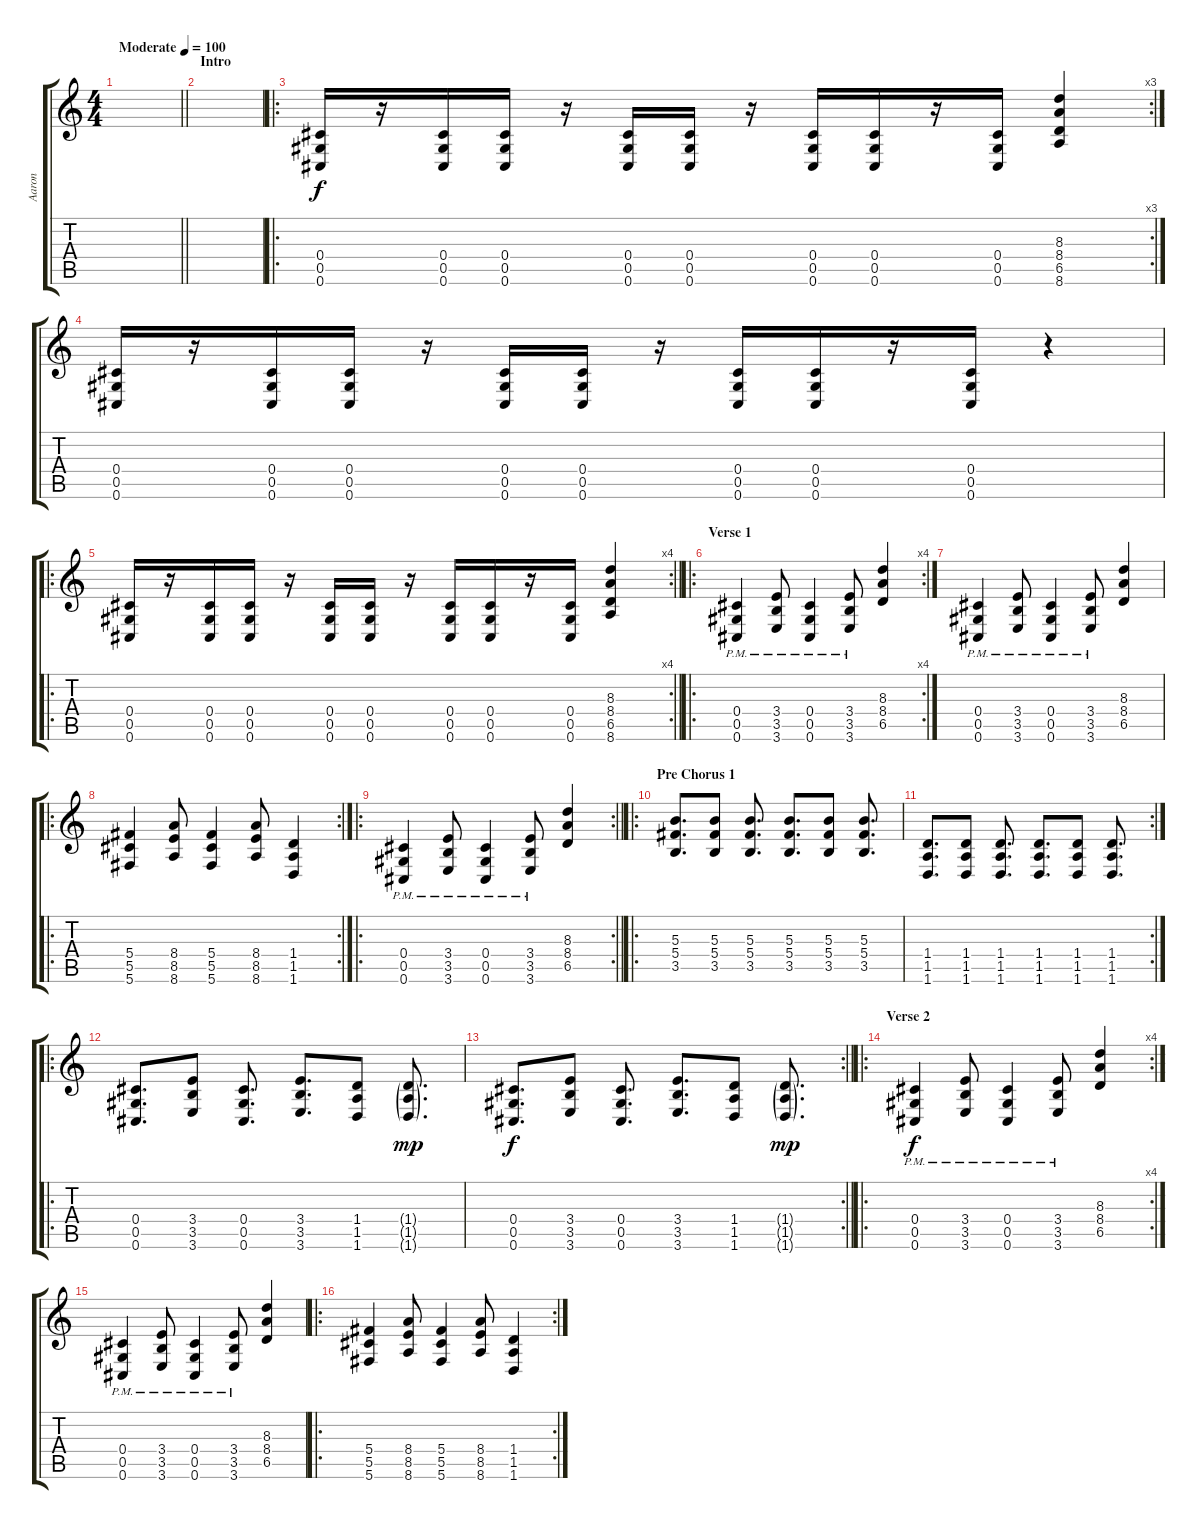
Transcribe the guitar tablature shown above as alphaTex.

\track ("Aaron" "Aaron") {instrument distortionguitar}
\staff {score tabs}
\tuning (Eb4 Bb3 Gb3 Db3 Ab2 Db2) {hide}
\ts (4 4)
\tempo (100 "Moderate")
\clef g2
\barLineRight lightlight
\ks c
|
\section ("" "Intro")
|
\ro
\rc 3
(0.4 0.5 0.6).16 r.16 (0.4 0.5 0.6).16 (0.4 0.5 0.6).16 r.16 (0.4 0.5 0.6).16 (0.4 0.5 0.6).16 r.16 (0.4 0.5 0.6).16 (0.4 0.5 0.6).16 r.16 (0.4 0.5 0.6).16 (8.3 8.4 6.5 8.6).4 |
(0.4 0.5 0.6).16 r.16 (0.4 0.5 0.6).16 (0.4 0.5 0.6).16 r.16 (0.4 0.5 0.6).16 (0.4 0.5 0.6).16 r.16 (0.4 0.5 0.6).16 (0.4 0.5 0.6).16 r.16 (0.4 0.5 0.6).16 r.4 |
\ro
\rc 4
\barLineRight lightlight
(0.4 0.5 0.6).16 r.16 (0.4 0.5 0.6).16 (0.4 0.5 0.6).16 r.16 (0.4 0.5 0.6).16 (0.4 0.5 0.6).16 r.16 (0.4 0.5 0.6).16 (0.4 0.5 0.6).16 r.16 (0.4 0.5 0.6).16 (8.3 8.4 6.5 8.6).4 |
\ro
\rc 4
\section ("" "Verse 1")
(0.4{pm} 0.5{pm} 0.6{pm}).4 (3.4{pm} 3.5{pm} 3.6{pm}).8 (0.4{pm} 0.5 0.6{pm}).4 (3.4{pm} 3.5{pm} 3.6{pm}).8 (8.3 8.4 6.5).4 |
(0.4{pm} 0.5{pm} 0.6{pm}).4 (3.4{pm} 3.5{pm} 3.6{pm}).8 (0.4{pm} 0.5 0.6{pm}).4 (3.4{pm} 3.5{pm} 3.6{pm}).8 (8.3 8.4 6.5).4 |
\ro
\rc 2
(5.4 5.5 5.6).4 (8.4 8.5 8.6).8 (5.4 5.5 5.6).4 (8.4 8.5 8.6).8 (1.4 1.5 1.6).4 |
\ro
\rc 2
\barLineRight lightlight
(0.4{pm} 0.5{pm} 0.6{pm}).4 (3.4{pm} 3.5{pm} 3.6{pm}).8 (0.4{pm} 0.5 0.6{pm}).4 (3.4{pm} 3.5{pm} 3.6{pm}).8 (8.3 8.4 6.5).4 |
\ro
\section ("" "Pre Chorus 1")
(5.3 5.4 3.5).8{d} (5.3 5.4 3.5).8 (5.3 5.4 3.5).8{d} (5.3 5.4 3.5).8{d} (5.3 5.4 3.5).8 (5.3 5.4 3.5).8{d} |
\rc 2
(1.4 1.5 1.6).8{d} (1.4 1.5 1.6).8 (1.4 1.5 1.6).8{d} (1.4 1.5 1.6).8{d} (1.4 1.5 1.6).8 (1.4 1.5 1.6).8{d} |
\ro
(0.4 0.5 0.6).8{d} (3.4 3.5 3.6).8 (0.4 0.5 0.6).8{d} (3.4 3.5 3.6).8{d} (1.4 1.5 1.6).8 (1.4{g} 1.5{g} 1.6{g}).8{d dy mp} |
\rc 2
\barLineRight lightlight
(0.4 0.5 0.6).8{d dy f} (3.4 3.5 3.6).8 (0.4 0.5 0.6).8{d} (3.4 3.5 3.6).8{d} (1.4 1.5 1.6).8 (1.4{g} 1.5{g} 1.6{g}).8{d dy mp} |
\ro
\rc 4
\section ("" "Verse 2")
(0.4{pm} 0.5{pm} 0.6{pm}).4{dy f} (3.4{pm} 3.5{pm} 3.6{pm}).8 (0.4{pm} 0.5 0.6{pm}).4 (3.4{pm} 3.5{pm} 3.6{pm}).8 (8.3 8.4 6.5).4 |
(0.4{pm} 0.5{pm} 0.6{pm}).4 (3.4{pm} 3.5{pm} 3.6{pm}).8 (0.4{pm} 0.5 0.6{pm}).4 (3.4{pm} 3.5{pm} 3.6{pm}).8 (8.3 8.4 6.5).4 |
\ro
\rc 2
(5.4 5.5 5.6).4 (8.4 8.5 8.6).8 (5.4 5.5 5.6).4 (8.4 8.5 8.6).8 (1.4 1.5 1.6).4
